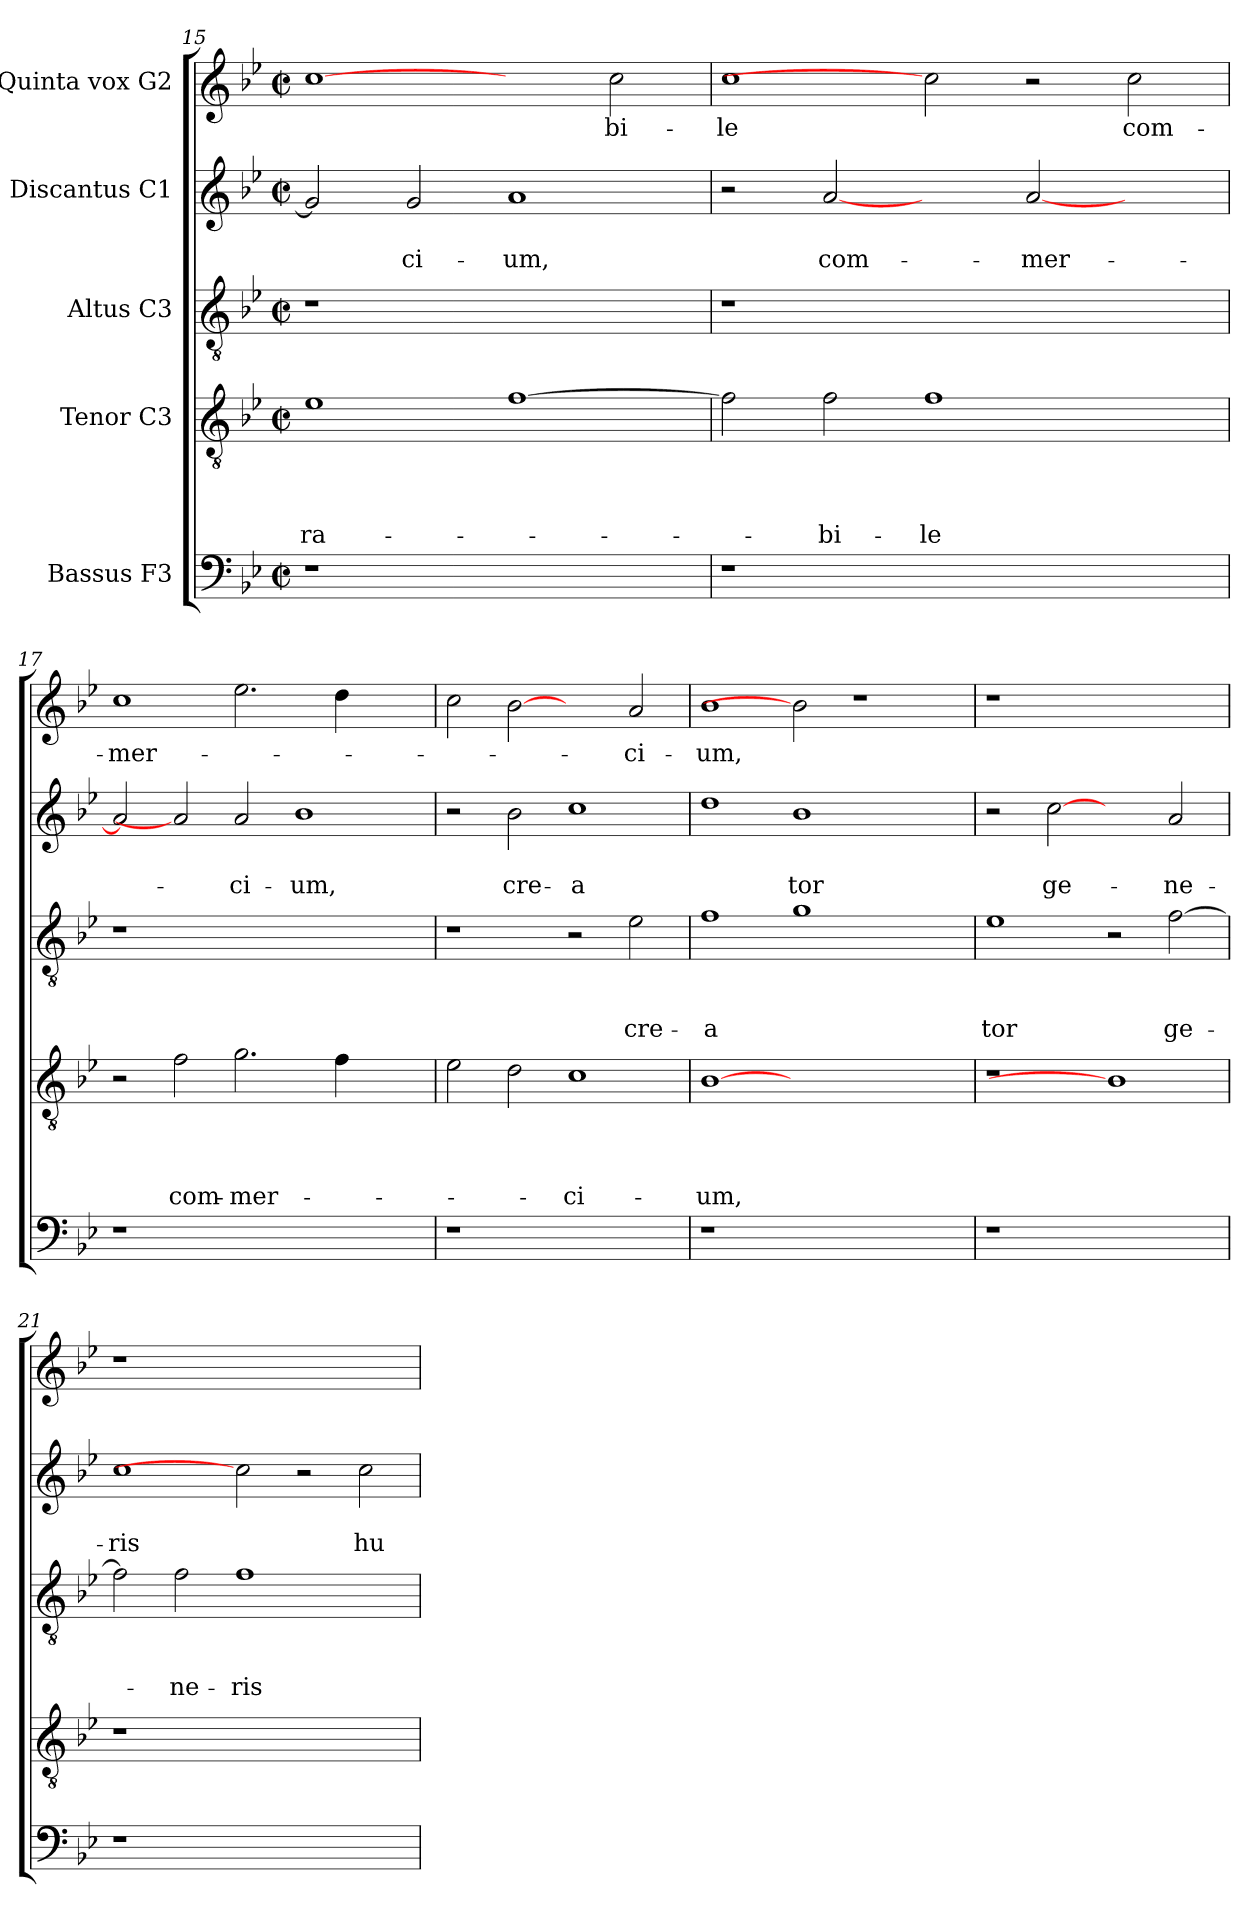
**kern	**kern	**text	**text	**text	**text	**kern	**text	**text	**text	**kern	**text	**text	**kern	**text
*part5	*part4	*part4	*part4	*part4	*part4	*part3	*part3	*part3	*part3	*part2	*part2	*part2	*part1	*part1
*staff5	*staff4	*staff4	*staff4	*staff4	*staff4	*staff3	*staff3	*staff3	*staff3	*staff2	*staff2	*staff2	*staff1	*staff1
*I"Bassus F3	*I"Tenor C3	*	*	*	*	*I"Altus C3	*	*	*	*I"Discantus C1	*	*	*I"Quinta vox G2	*
!!LO:LB:g=z
*clefF4	*clefGv2	*	*	*	*	*clefGv2	*	*	*	*clefG2	*	*	*clefG2	*
*k[b-e-]	*k[b-e-]	*	*	*	*	*k[b-e-]	*	*	*	*k[b-e-]	*	*	*k[b-e-]	*
*B-:	*B-:	*	*	*	*	*B-:	*	*	*	*B-:	*	*	*B-:	*
*M2/2	*M2/2	*	*	*	*	*M2/2	*	*	*	*M2/2	*	*	*M2/2	*
*met(c|)	*met(c|)	*	*	*	*	*met(c|)	*	*	*	*met(c|)	*	*	*met(c|)	*
=15	=15	=15	=15	=15	=15	=15	=15	=15	=15	=15	=15	=15	=15	=15
1r	1e-	.	.	.	-ra-	1r	.	.	.	2g/]	.	.	[1cc	.
.	.	.	.	.	.	.	.	.	.	2g/	.	-ci-	.	.
1ryy	[1f	.	.	.	.	1ryy	.	.	.	1a	.	-um,	2ryy	.
.	.	.	.	.	.	.	.	.	.	.	.	.	2cc\	-bi-
=16	=16	=16	=16	=16	=16	=16	=16	=16	=16	=16	=16	=16	=16	=16
1r	2f\]	.	.	.	.	1r	.	.	.	2r	.	.	1cc	-le
.	2f\	.	.	.	-bi-	.	.	.	.	[2a	.	com-	.	.
1.ryy	1f	.	.	.	-le	1.ryy	.	.	.	2ryy	.	.	2cc]	.
.	.	.	.	.	.	.	.	.	.	[2a/	.	-mer-	2r	.
.	2ryy	.	.	.	.	.	.	.	.	2ryy	.	.	2cc\	com-
=17	=17	=17	=17	=17	=17	=17	=17	=17	=17	=17	=17	=17	=17	=17
1r	2r	.	.	.	.	1r	.	.	.	2a/]	.	.	1cc	-mer-
.	2f\	.	.	.	com-	.	.	.	.	2a]	.	.	.	.
1.ryy	2.g\	.	.	.	-mer-	1.ryy	.	.	.	2a/	.	-ci-	2.ee-\	.
.	.	.	.	.	.	.	.	.	.	1b-	.	-um,	.	.
.	4f\	.	.	.	.	.	.	.	.	.	.	.	4dd\	.
.	2ryy	.	.	.	.	.	.	.	.	.	.	.	2ryy	.
=18	=18	=18	=18	=18	=18	=18	=18	=18	=18	=18	=18	=18	=18	=18
1r	2e-\	.	.	.	.	1r	.	.	.	2r	.	.	2cc\	.
.	2d\	.	.	.	.	.	.	.	.	2b-\	.	cre-	[2b-	.
1ryy	1c	.	.	.	-ci-	2r	.	.	.	1cc	.	-a	2ryy	.
.	.	.	.	.	.	2e-\	.	.	cre-	.	.	.	2a/	-ci-
=19	=19	=19	=19	=19	=19	=19	=19	=19	=19	=19	=19	=19	=19	=19
1r	[1B-	.	.	.	-um,	1f	.	.	-a	1dd	.	.	1b-	-um,
1.ryy	1.ryy	.	.	.	.	1g	.	.	.	1b-	.	tor	2b-]	.
.	.	.	.	.	.	.	.	.	.	.	.	.	1r	.
.	.	.	.	.	.	2ryy	.	.	.	2ryy	.	.	.	.
=20	=20	=20	=20	=20	=20	=20	=20	=20	=20	=20	=20	=20	=20	=20
1r	1r	.	.	.	.	1e-	.	.	tor	2r	.	.	1r	.
.	.	.	.	.	.	.	.	.	.	[2cc	.	ge-	.	.
1ryy	1B-]	.	.	.	.	2r	.	.	.	2ryy	.	.	1ryy	.
.	.	.	.	.	.	[2f\	.	.	ge-	2a/	.	-ne-	.	.
=21	=21	=21	=21	=21	=21	=21	=21	=21	=21	=21	=21	=21	=21	=21
1r	1r	.	.	.	.	2f\]	.	.	.	1cc	.	-ris	1r	.
.	.	.	.	.	.	2f\	.	.	-ne-	.	.	.	.	.
1.ryy	1.ryy	.	.	.	.	1f	.	.	-ris	2cc]	.	.	1.ryy	.
.	.	.	.	.	.	.	.	.	.	2r	.	.	.	.
.	.	.	.	.	.	2ryy	.	.	.	2cc\	.	hu-	.	.
=	=	=	=	=	=	=	=	=	=	=	=	=	=	=
*-	*-	*-	*-	*-	*-	*-	*-	*-	*-	*-	*-	*-	*-	*-
